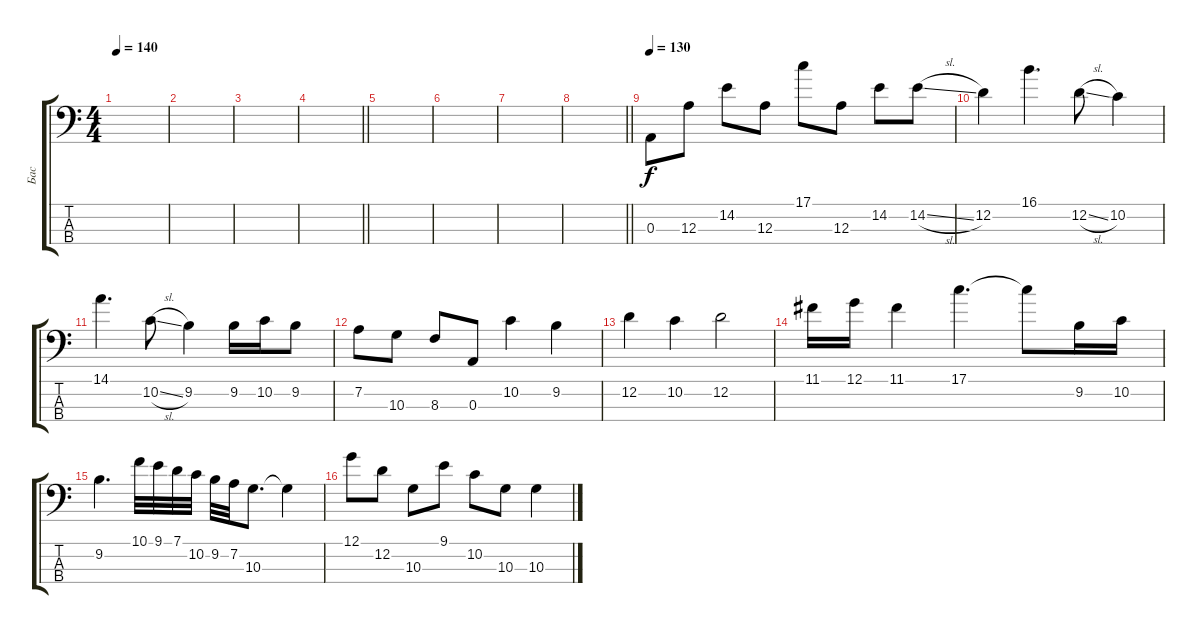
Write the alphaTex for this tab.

\track ("Бас" "Бас") {instrument fretlessbass}
\staff {score tabs}
\tuning (G2 D2 A1 E1) {hide}
\ts (4 4)
\tempo 140
\clef f4
\ks c
|
|
|
\barLineRight lightlight
|
|
|
|
\barLineRight lightlight
|
\tempo 130
0.3.8 12.3.8 14.2.8 12.3.8 17.1.8 12.3.8 14.2.8 14.2{sl}.8 |
12.2.4 16.1.4{d} 12.2{sl}.8 10.2.4 |
14.1.4{d} 10.2{sl}.8 9.2.4 9.2.16 10.2.16 9.2.8 |
7.2.8 10.3.8 8.3.8 0.3.8 10.2.4 9.2.4 |
12.2.4 10.2.4 12.2.2 |
11.1.16 12.1.16 11.1.4 17.1.4{d} 17.1{t}.8 9.2.16 10.2.16 |
9.2.4{d} 10.1.32 9.1.32 7.1.32 10.2.32 9.2.32 7.2.32 10.3.8{d} 10.3{t}.4 |
12.1.8 12.2.8 10.3.8 9.1.8 10.2.8 10.3.8 10.3.4
